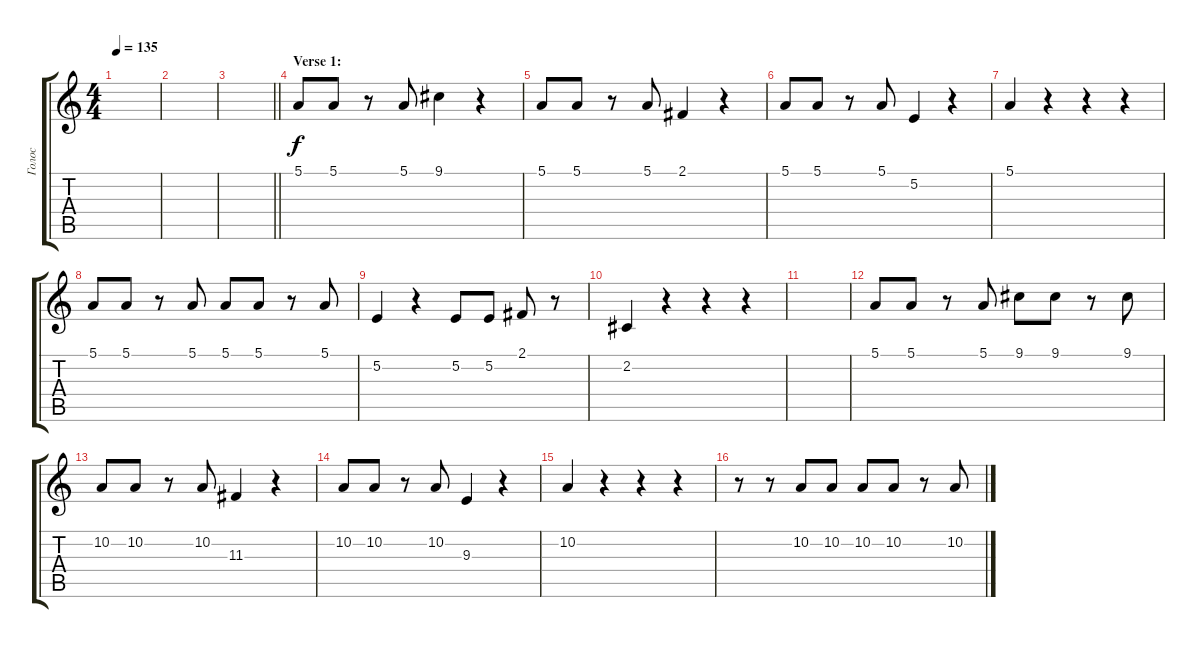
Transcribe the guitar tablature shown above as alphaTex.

\track ("Голос" "Голос") {instrument fx4atmosphere}
\staff {score tabs}
\tuning (E4 B3 G3 D3 A2 E2) {hide}
\ts (4 4)
\tempo 135
\clef g2
\ks c
|
|
\barLineRight lightlight
|
\section ("" "Verse 1:")
5.1.8 5.1.8 r.8 5.1.8 9.1.4 r.4 |
5.1.8 5.1.8 r.8 5.1.8 2.1.4 r.4 |
5.1.8 5.1.8 r.8 5.1.8 5.2.4 r.4 |
5.1.4 r.4 r.4 r.4 |
5.1.8 5.1.8 r.8 5.1.8 5.1.8 5.1.8 r.8 5.1.8 |
5.2.4 r.4 5.2.8 5.2.8 2.1.8 r.8 |
2.2.4 r.4 r.4 r.4 |
|
5.1.8 5.1.8 r.8 5.1.8 9.1.8 9.1.8 r.8 9.1.8 |
10.2.8 10.2.8 r.8 10.2.8 11.3.4 r.4 |
10.2.8 10.2.8 r.8 10.2.8 9.3.4 r.4 |
10.2.4 r.4 r.4 r.4 |
r.8 r.8 10.2.8 10.2.8 10.2.8 10.2.8 r.8 10.2.8
